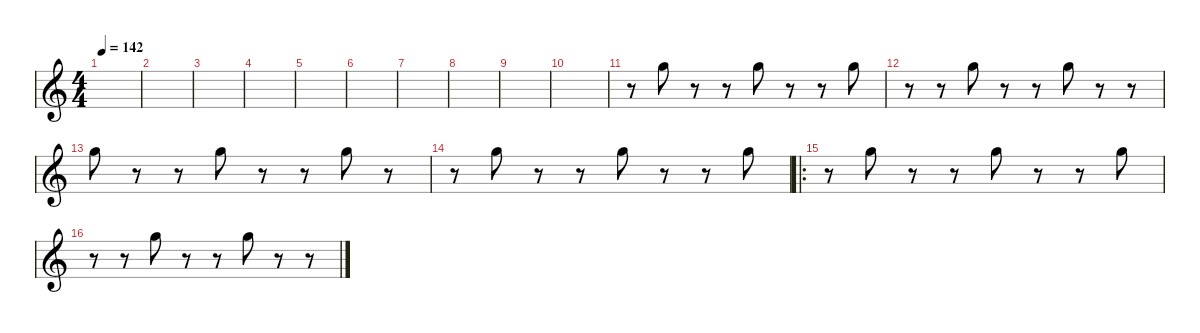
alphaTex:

\defaultSystemsLayout 4
\hideDynamics
\bracketExtendMode nobrackets
\singleTrackTrackNamePolicy hidden
\multiTrackTrackNamePolicy hidden
\firstSystemTrackNameMode fullname
\firstSystemTrackNameOrientation horizontal
\otherSystemsTrackNameOrientation horizontal
\track ("Oboe" "ob.") {instrument oboe}
\staff {score}
\tuning (E4 B3 G3 D3 A2 E2)
\ts (4 4)
\tempo 142
\clef g2
\ks c
|
|
|
|
|
|
|
|
|
|
r.8{beam Down} 15.1.8{beam Down} r.8{beam Down} r.8{beam Down} 15.1.8{beam Down} r.8{beam Down} r.8{beam Down} 15.1.8{beam Down} |
r.8{beam Down} r.8{beam Down} 15.1.8{beam Down} r.8{beam Down} r.8{beam Down} 15.1.8{beam Down} r.8{beam Down} r.8{beam Down} |
15.1.8{beam Down} r.8{beam Down} r.8{beam Down} 15.1.8{beam Down} r.8{beam Down} r.8{beam Down} 15.1.8{beam Down} r.8{beam Down} |
r.8{beam Down} 15.1.8{beam Down} r.8{beam Down} r.8{beam Down} 15.1.8{beam Down} r.8{beam Down} r.8{beam Down} 15.1.8{beam Down} |
\ro
r.8{beam Down} 15.1.8{beam Down} r.8{beam Down} r.8{beam Down} 15.1.8{beam Down} r.8{beam Down} r.8{beam Down} 15.1.8{beam Down} |
r.8{beam Down} r.8{beam Down} 15.1.8{beam Down} r.8{beam Down} r.8{beam Down} 15.1.8{beam Down} r.8{beam Down} r.8{beam Down}
